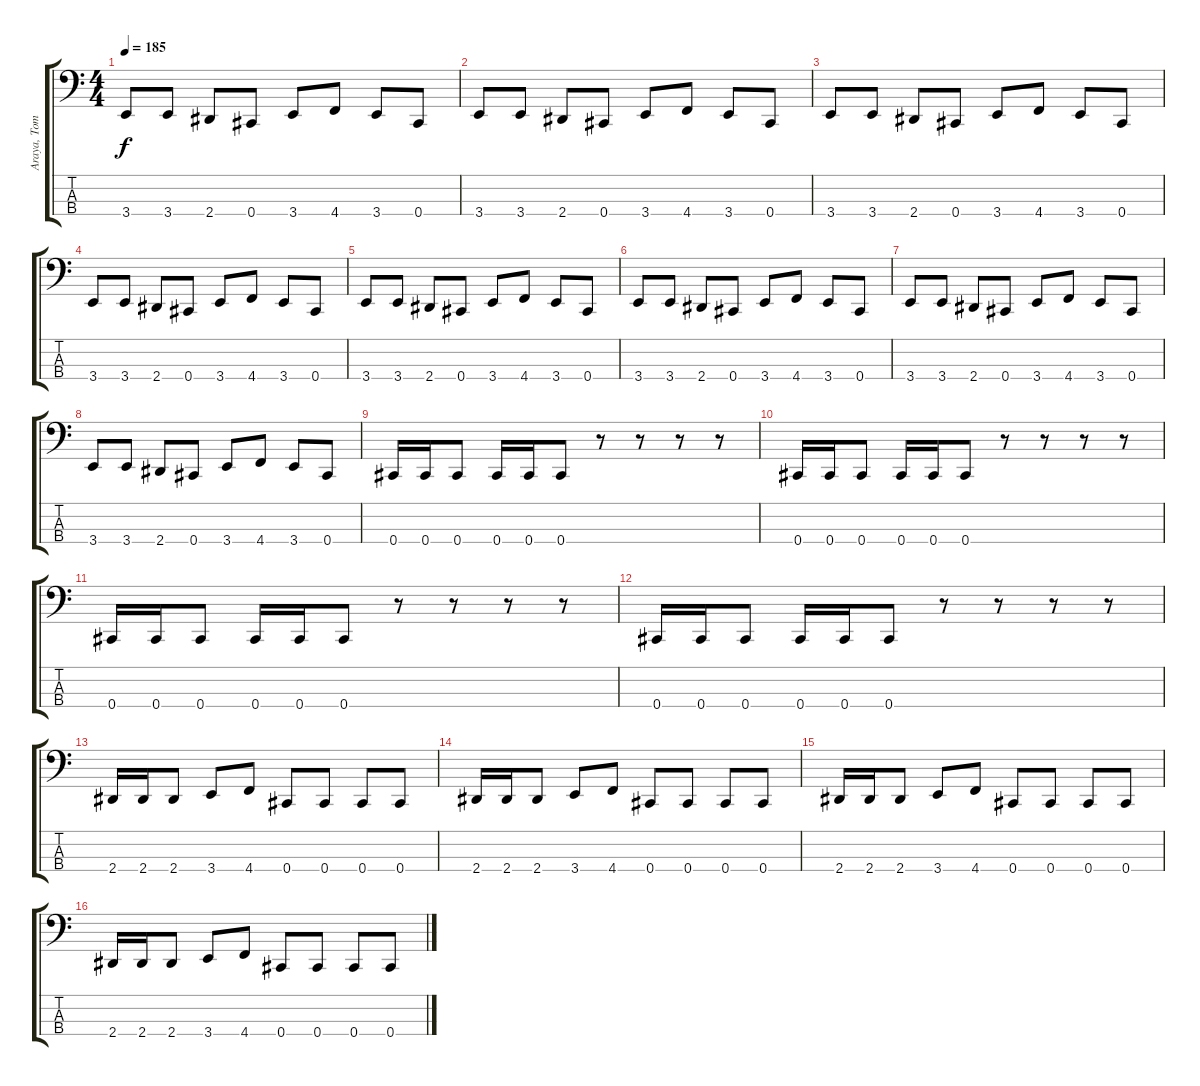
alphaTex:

\track ("Araya, Tom" "Araya, Tom") {instrument electricbassfinger}
\staff {score tabs}
\tuning (E2 B1 Gb1 Db1) {hide}
\ts (4 4)
\tempo 185
\clef f4
\ks c
3.4.8{dy f} 3.4.8 2.4.8 0.4.8 3.4.8 4.4.8 3.4.8 0.4.8 |
3.4.8 3.4.8 2.4.8 0.4.8 3.4.8 4.4.8 3.4.8 0.4.8 |
3.4.8 3.4.8 2.4.8 0.4.8 3.4.8 4.4.8 3.4.8 0.4.8 |
3.4.8 3.4.8 2.4.8 0.4.8 3.4.8 4.4.8 3.4.8 0.4.8 |
3.4.8 3.4.8 2.4.8 0.4.8 3.4.8 4.4.8 3.4.8 0.4.8 |
3.4.8 3.4.8 2.4.8 0.4.8 3.4.8 4.4.8 3.4.8 0.4.8 |
3.4.8 3.4.8 2.4.8 0.4.8 3.4.8 4.4.8 3.4.8 0.4.8 |
3.4.8 3.4.8 2.4.8 0.4.8 3.4.8 4.4.8 3.4.8 0.4.8 |
0.4.16 0.4.16 0.4.8 0.4.16 0.4.16 0.4.8 r.8 r.8 r.8 r.8 |
0.4.16 0.4.16 0.4.8 0.4.16 0.4.16 0.4.8 r.8 r.8 r.8 r.8 |
0.4.16 0.4.16 0.4.8 0.4.16 0.4.16 0.4.8 r.8 r.8 r.8 r.8 |
0.4.16 0.4.16 0.4.8 0.4.16 0.4.16 0.4.8 r.8 r.8 r.8 r.8 |
2.4.16 2.4.16 2.4.8 3.4.8 4.4.8 0.4.8 0.4.8 0.4.8 0.4.8 |
2.4.16 2.4.16 2.4.8 3.4.8 4.4.8 0.4.8 0.4.8 0.4.8 0.4.8 |
2.4.16 2.4.16 2.4.8 3.4.8 4.4.8 0.4.8 0.4.8 0.4.8 0.4.8 |
2.4.16 2.4.16 2.4.8 3.4.8 4.4.8 0.4.8 0.4.8 0.4.8 0.4.8
